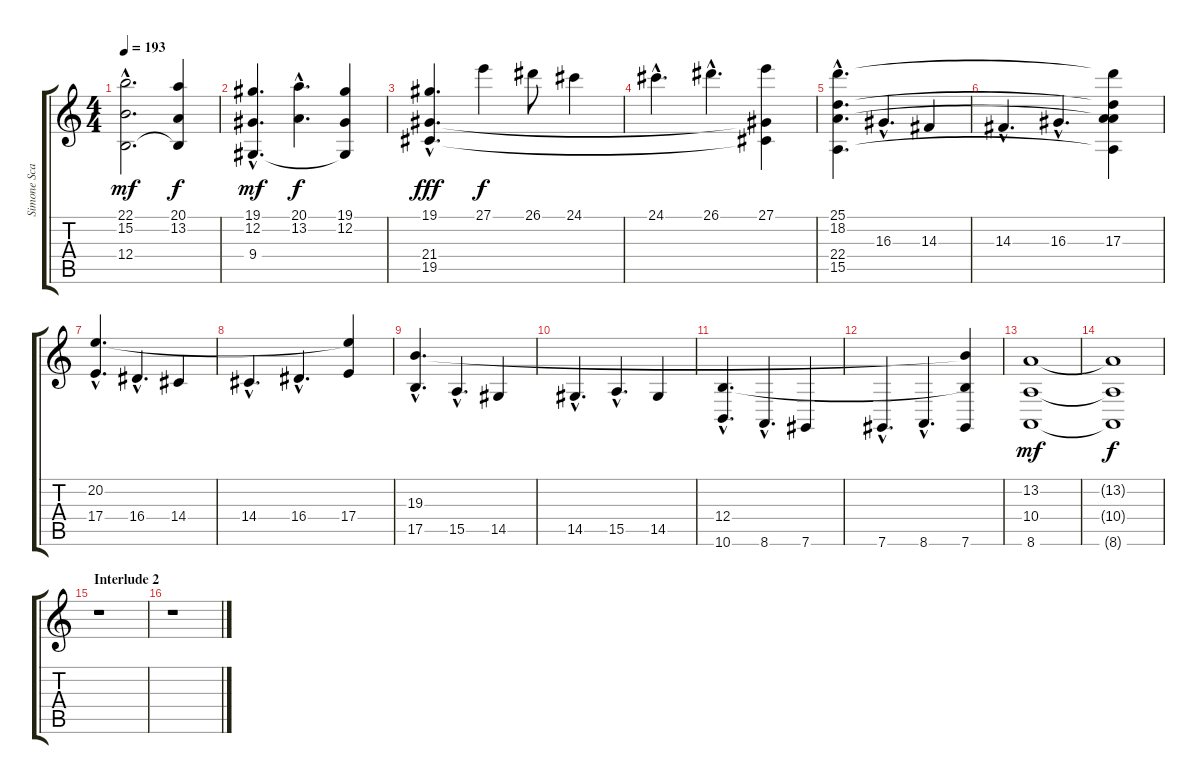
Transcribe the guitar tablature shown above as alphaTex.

\track ("Simone Scazzocchio" "Simone Sca") {instrument stringensemble1}
\staff {score tabs}
\tuning (Db4 Ab3 E3 B2 Gb2 Db2) {hide}
\ts (4 4)
\tempo 193
\clef g2
\ks c
(22.1{hac} 15.2{hac} 12.4{hac}).2{d dy mf} (20.1 13.2 12.4{t}).4{dy f} |
(19.1{hac} 12.2{hac} 9.4{hac}).4{d dy mf} (20.1{hac} 13.2{hac}).4{d dy f} (19.1 12.2 9.4{t}).4 |
(19.1{hac} 21.4{hac} 19.5{hac}).4{d dy fff} 27.1.4{dy f} 26.1.8 24.1.4 |
24.1{hac}.4{d} 26.1{hac}.4{d} (27.1 21.4{t} 19.5{t}).4 |
(25.1{hac} 18.2{hac} 22.4{hac} 15.5{hac}).4{d} 16.3{hac}.4{d} 14.3.4 |
14.3{hac}.4{d} 16.3{hac}.4{d} (25.1{t} 18.2{t} 17.3 22.4{t} 15.5{t}).4 |
(20.2{hac} 17.4{hac}).4{d} 16.4{hac}.4{d} 14.4.4 |
14.4{hac}.4{d} 16.4{hac}.4{d} (20.2{t} 17.4).4 |
(19.3{hac} 17.5{hac}).4{d} 15.5{hac}.4{d} 14.5.4 |
14.5{hac}.4{d} 15.5{hac}.4{d} 14.5.4 |
(12.4{hac} 10.6{hac}).4{d} 8.6{hac}.4{d} 7.6.4 |
7.6{hac}.4{d} 8.6{hac}.4{d} (19.3{t} 12.4{t} 7.6).4 |
(13.2 10.4 8.6).1{dy mf} |
(13.2{t} 10.4{t} 8.6{t}).1{dy f} |
\section ("" "Interlude 2")
r.1 |
r.1
